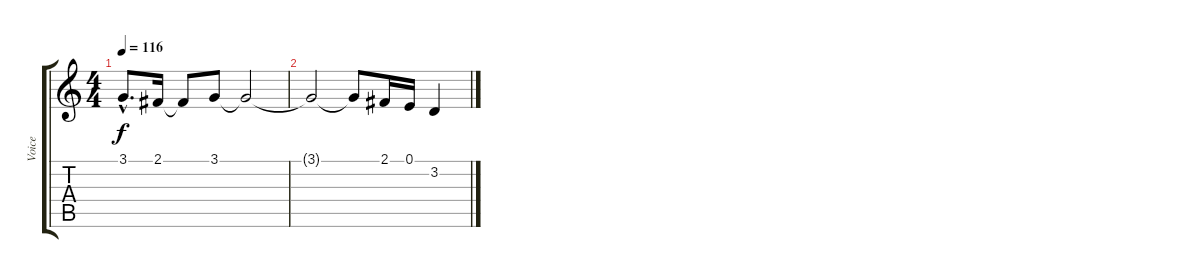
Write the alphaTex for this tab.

\track ("Voice" "Voice") {instrument lead2sawtooth}
\staff {score tabs}
\tuning (E4 B3 G3 D3 A2 E2) {hide}
\ts (4 4)
\tempo 116
\clef g2
\ks c
3.1{hac}.8{d dy f} 2.1.16 2.1{t}.8 3.1.8 3.1{t}.2 |
3.1{t}.2 3.1{t}.8 2.1.16 0.1.16 3.2.4
